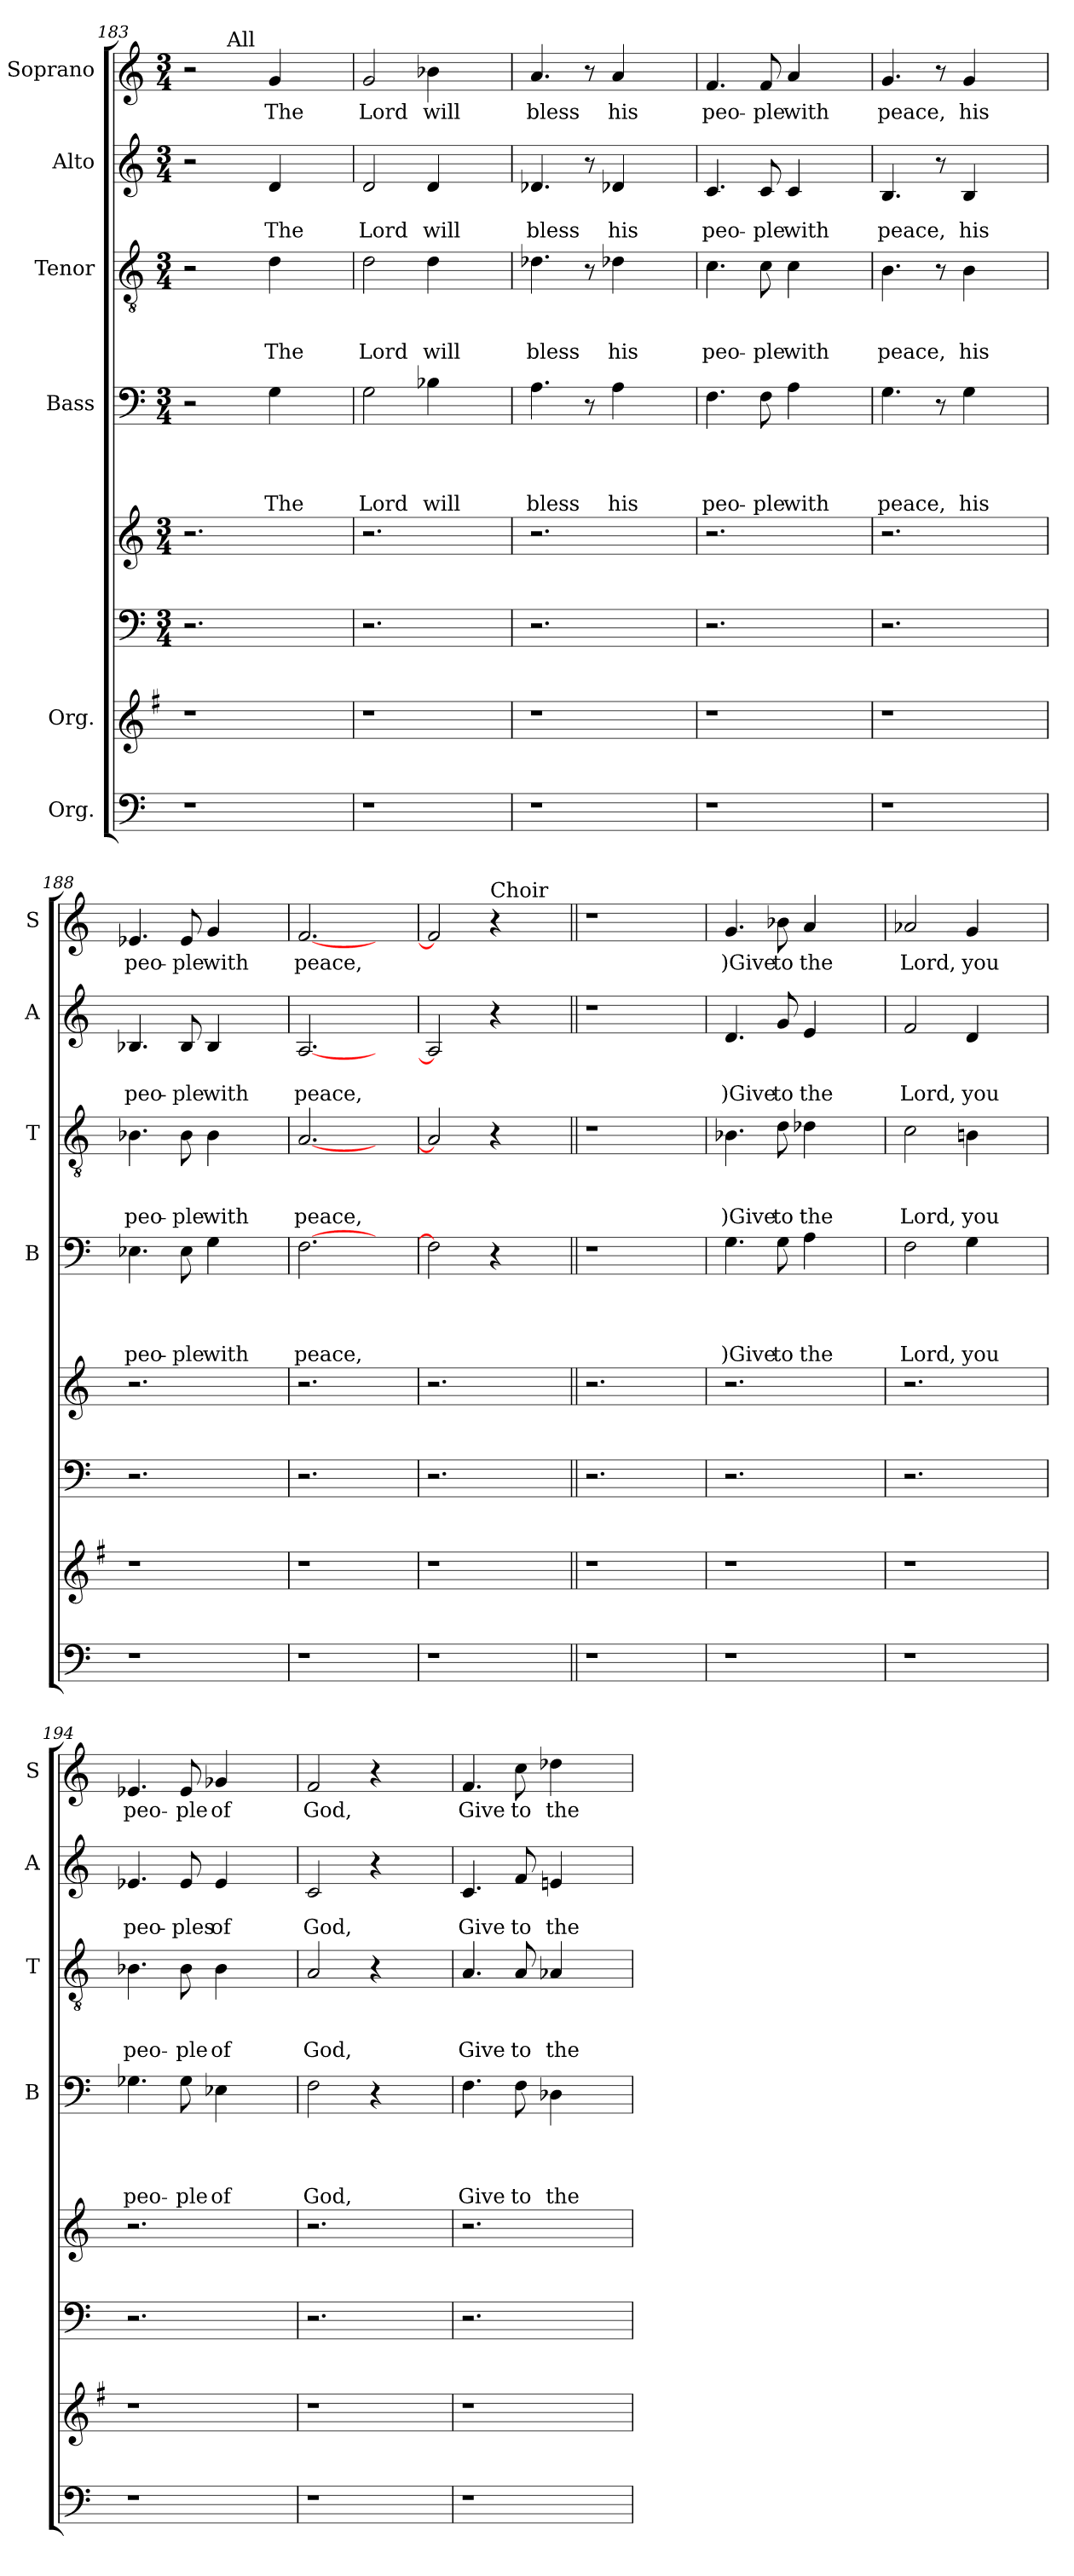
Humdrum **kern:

**kern	**kern	**kern	**kern	**kern	**text	**text	**text	**text	**kern	**text	**text	**text	**kern	**text	**text	**kern	**text
*part8	*part7	*part6	*part5	*part4	*part4	*part4	*part4	*part4	*part3	*part3	*part3	*part3	*part2	*part2	*part2	*part1	*part1
*staff8	*staff7	*staff6	*staff5	*staff4	*staff4	*staff4	*staff4	*staff4	*staff3	*staff3	*staff3	*staff3	*staff2	*staff2	*staff2	*staff1	*staff1
*I"Org.	*I"Org.	*	*	*I"Bass	*	*	*	*	*I"Tenor	*	*	*	*I"Alto	*	*	*I"Soprano	*
*	*	*	*	*I'B	*	*	*	*	*I'T	*	*	*	*I'A	*	*	*I'S	*
*clefF4	*clefG2	*clefF4	*clefG2	*clefF4	*	*	*	*	*clefGv2	*	*	*	*clefG2	*	*	*clefG2	*
*k[]	*k[f#]	*k[]	*k[]	*k[]	*	*	*	*	*k[]	*	*	*	*k[]	*	*	*k[]	*
*C:	*G:	*C:	*C:	*C:	*	*	*	*	*C:	*	*	*	*C:	*	*	*C:	*
*	*	*M3/4	*M3/4	*M3/4	*	*	*	*	*M3/4	*	*	*	*M3/4	*	*	*M3/4	*
=183	=183	=183	=183	=183	=183	=183	=183	=183	=183	=183	=183	=183	=183	=183	=183	=183	=183
*	*	*	*	*	*	*	*	*	*	*	*	*	*	*	*	*^	*
1r	1r	2.r	2.r	2r	.	.	.	.	2r	.	.	.	2r	.	.	2r	4ryy	.
!	!	!	!	!	!	!	!	!	!	!	!	!	!	!	!	!	!LO:TX:a:t=All	!
.	.	.	.	.	.	.	.	.	.	.	.	.	.	.	.	.	2.ryy	.
!	!	!	!	!	!	!	!	!LO:LY:b	!	!	!	!LO:LY:b	!	!	!LO:LY:b	!	!	!LO:LY:b
.	.	.	.	4G\	.	.	.	The	4d\	.	.	The	4d/	.	The	4g/	.	The
.	.	4ryy	4ryy	4ryy	.	.	.	.	4ryy	.	.	.	4ryy	.	.	4ryy	.	.
=184	=184	=184	=184	=184	=184	=184	=184	=184	=184	=184	=184	=184	=184	=184	=184	=184	=184	=184
!	!	!	!	!	!	!	!	!LO:LY:b	!	!	!	!LO:LY:b	!	!	!LO:LY:b	!	!	!LO:LY:b
*	*	*	*	*	*	*	*	*	*	*	*	*	*	*	*	*v	*v	*
1r	1r	2.r	2.r	2G\	.	.	.	Lord	2d\	.	.	Lord	2d/	.	Lord	2g/	Lord
!	!	!	!	!	!	!	!	!LO:LY:b	!	!	!	!LO:LY:b	!	!	!LO:LY:b	!	!LO:LY:b
.	.	.	.	4B-X\	.	.	.	will	4d\	.	.	will	4d/	.	will	4b-X\	will
.	.	4ryy	4ryy	4ryy	.	.	.	.	4ryy	.	.	.	4ryy	.	.	4ryy	.
=185	=185	=185	=185	=185	=185	=185	=185	=185	=185	=185	=185	=185	=185	=185	=185	=185	=185
!	!	!	!	!	!	!	!	!LO:LY:b	!	!	!	!LO:LY:b	!	!	!LO:LY:b	!	!LO:LY:b
1r	1r	2.r	2.r	4.A\	.	.	.	bless	4.d-X\	.	.	bless	4.d-X/	.	bless	4.a/	bless
.	.	.	.	8r	.	.	.	.	8r	.	.	.	8r	.	.	8r	.
!	!	!	!	!	!	!	!	!LO:LY:b	!	!	!	!LO:LY:b	!	!	!LO:LY:b	!	!LO:LY:b
.	.	.	.	4A\	.	.	.	his	4d-X\	.	.	his	4d-X/	.	his	4a/	his
.	.	4ryy	4ryy	4ryy	.	.	.	.	4ryy	.	.	.	4ryy	.	.	4ryy	.
=186	=186	=186	=186	=186	=186	=186	=186	=186	=186	=186	=186	=186	=186	=186	=186	=186	=186
!	!	!	!	!	!	!	!	!LO:LY:b	!	!	!	!LO:LY:b	!	!	!LO:LY:b	!	!LO:LY:b
1r	1r	2.r	2.r	4.F\	.	.	.	peo-	4.c\	.	.	peo-	4.c/	.	peo-	4.f/	peo-
!	!	!	!	!	!	!	!	!LO:LY:b	!	!	!	!LO:LY:b	!	!	!LO:LY:b	!	!LO:LY:b
.	.	.	.	8F\	.	.	.	-ple	8c\	.	.	-ple	8c/	.	-ple	8f/	-ple
!	!	!	!	!	!	!	!	!LO:LY:b	!	!	!	!LO:LY:b	!	!	!LO:LY:b	!	!LO:LY:b
.	.	.	.	4A\	.	.	.	with	4c\	.	.	with	4c/	.	with	4a/	with
.	.	4ryy	4ryy	4ryy	.	.	.	.	4ryy	.	.	.	4ryy	.	.	4ryy	.
=187	=187	=187	=187	=187	=187	=187	=187	=187	=187	=187	=187	=187	=187	=187	=187	=187	=187
!	!	!	!	!	!	!	!	!LO:LY:b	!	!	!	!LO:LY:b	!	!	!LO:LY:b	!	!LO:LY:b
1r	1r	2.r	2.r	4.G\	.	.	.	peace,	4.B\	.	.	peace,	4.B/	.	peace,	4.g/	peace,
.	.	.	.	8r	.	.	.	.	8r	.	.	.	8r	.	.	8r	.
!	!	!	!	!	!	!	!	!LO:LY:b	!	!	!	!LO:LY:b	!	!	!LO:LY:b	!	!LO:LY:b
.	.	.	.	4G\	.	.	.	his	4B\	.	.	his	4B/	.	his	4g/	his
.	.	4ryy	4ryy	4ryy	.	.	.	.	4ryy	.	.	.	4ryy	.	.	4ryy	.
=188	=188	=188	=188	=188	=188	=188	=188	=188	=188	=188	=188	=188	=188	=188	=188	=188	=188
!	!	!	!	!	!	!	!	!LO:LY:b	!	!	!	!LO:LY:b	!	!	!LO:LY:b	!	!LO:LY:b
1r	1r	2.r	2.r	4.E-X\	.	.	.	peo-	4.B-X\	.	.	peo-	4.B-X/	.	peo-	4.e-X/	peo-
!	!	!	!	!	!	!	!	!LO:LY:b	!	!	!	!LO:LY:b	!	!	!LO:LY:b	!	!LO:LY:b
.	.	.	.	8E-\	.	.	.	-ple	8B-\	.	.	-ple	8B-/	.	-ple	8e-/	-ple
!	!	!	!	!	!	!	!	!LO:LY:b	!	!	!	!LO:LY:b	!	!	!LO:LY:b	!	!LO:LY:b
.	.	.	.	4G\	.	.	.	with	4B-\	.	.	with	4B-/	.	with	4g/	with
.	.	4ryy	4ryy	4ryy	.	.	.	.	4ryy	.	.	.	4ryy	.	.	4ryy	.
!!LO:LB:g=z
=189	=189	=189	=189	=189	=189	=189	=189	=189	=189	=189	=189	=189	=189	=189	=189	=189	=189
!	!	!	!	!	!	!	!	!LO:LY:b	!	!	!	!LO:LY:b	!	!	!LO:LY:b	!	!LO:LY:b
1r	1r	2.r	2.r	[>2.F\	.	.	.	peace,	[<2.A/	.	.	peace,	[<2.A/	.	peace,	[<2.f/	peace,
.	.	4ryy	4ryy	4ryy	.	.	.	.	4ryy	.	.	.	4ryy	.	.	4ryy	.
=190	=190	=190	=190	=190	=190	=190	=190	=190	=190	=190	=190	=190	=190	=190	=190	=190	=190
1r	1r	2.r	2.r	2F\]	.	.	.	.	2A/]	.	.	.	2A/]	.	.	2f/]	.
!	!	!	!	!	!	!	!	!	!	!	!	!	!	!	!	!LO:TX:a:t=Choir	!
.	.	.	.	4r	.	.	.	.	4r	.	.	.	4r	.	.	4r	.
.	.	4ryy	4ryy	4ryy	.	.	.	.	4ryy	.	.	.	4ryy	.	.	4ryy	.
=191||	=191||	=191||	=191||	=191||	=191||	=191||	=191||	=191||	=191||	=191||	=191||	=191||	=191||	=191||	=191||	=191||	=191||
!	!	!	!	!LO:N:vis=1	!	!	!	!	!LO:N:vis=1	!	!	!	!LO:N:vis=1	!	!	!LO:N:vis=1	!
1r	1r	2.r	2.r	2.r	.	.	.	.	2.r	.	.	.	2.r	.	.	2.r	.
.	.	4ryy	4ryy	4ryy	.	.	.	.	4ryy	.	.	.	4ryy	.	.	4ryy	.
=192	=192	=192	=192	=192	=192	=192	=192	=192	=192	=192	=192	=192	=192	=192	=192	=192	=192
!	!	!	!	!	!	!	!	!LO:LY:b	!	!	!	!LO:LY:b	!	!	!LO:LY:b	!	!LO:LY:b
1r	1r	2.r	2.r	4.G>\	.	.	.	)Give	4.B-X\	.	.	)Give	4.d</	.	)Give	4.g</	)Give
!	!	!	!	!	!	!	!	!LO:LY:b	!	!	!	!LO:LY:b	!	!	!LO:LY:b	!	!LO:LY:b
.	.	.	.	8G\	.	.	.	to	8d\	.	.	to	8g/	.	to	8b-X\	to
!	!	!	!	!	!	!	!	!LO:LY:b	!	!	!	!LO:LY:b	!	!	!LO:LY:b	!	!LO:LY:b
.	.	.	.	4A\	.	.	.	the	4d-X\	.	.	the	4e/	.	the	4a/	the
.	.	4ryy	4ryy	4ryy	.	.	.	.	4ryy	.	.	.	4ryy	.	.	4ryy	.
=193	=193	=193	=193	=193	=193	=193	=193	=193	=193	=193	=193	=193	=193	=193	=193	=193	=193
!	!	!	!	!	!	!	!	!LO:LY:b	!	!	!	!LO:LY:b	!	!	!LO:LY:b	!	!LO:LY:b
1r	1r	2.r	2.r	2F\	.	.	.	Lord,	2c\	.	.	Lord,	2f/	.	Lord,	2a-X/	Lord,
!	!	!	!	!	!	!	!	!LO:LY:b	!	!	!	!LO:LY:b	!	!	!LO:LY:b	!	!LO:LY:b
.	.	.	.	4G\	.	.	.	you	4Bn\	.	.	you	4d/	.	you	4g/	you
.	.	4ryy	4ryy	4ryy	.	.	.	.	4ryy	.	.	.	4ryy	.	.	4ryy	.
=194	=194	=194	=194	=194	=194	=194	=194	=194	=194	=194	=194	=194	=194	=194	=194	=194	=194
!	!	!	!	!	!	!	!	!LO:LY:b	!	!	!	!LO:LY:b	!	!	!LO:LY:b	!	!LO:LY:b
1r	1r	2.r	2.r	4.G-X\	.	.	.	peo-	4.B-X\	.	.	peo-	4.e-X/	.	peo-	4.e-X/	peo-
!	!	!	!	!	!	!	!	!LO:LY:b	!	!	!	!LO:LY:b	!	!	!LO:LY:b	!	!LO:LY:b
.	.	.	.	8G-\	.	.	.	-ple	8B-\	.	.	-ple	8e-/	.	-ples	8e-/	-ple
!	!	!	!	!	!	!	!	!LO:LY:b	!	!	!	!LO:LY:b	!	!	!LO:LY:b	!	!LO:LY:b
.	.	.	.	4E-X\	.	.	.	of	4B-\	.	.	of	4e-/	.	of	4g-X/	of
.	.	4ryy	4ryy	4ryy	.	.	.	.	4ryy	.	.	.	4ryy	.	.	4ryy	.
=195	=195	=195	=195	=195	=195	=195	=195	=195	=195	=195	=195	=195	=195	=195	=195	=195	=195
!	!	!	!	!	!	!	!	!LO:LY:b	!	!	!	!LO:LY:b	!	!	!LO:LY:b	!	!LO:LY:b
1r	1r	2.r	2.r	2F\	.	.	.	God,	2A/	.	.	God,	2c/	.	God,	2f/	God,
.	.	.	.	4r	.	.	.	.	4r	.	.	.	4r	.	.	4r	.
.	.	4ryy	4ryy	4ryy	.	.	.	.	4ryy	.	.	.	4ryy	.	.	4ryy	.
!!LO:PB:g=z
=196	=196	=196	=196	=196	=196	=196	=196	=196	=196	=196	=196	=196	=196	=196	=196	=196	=196
!	!	!	!	!	!	!	!	!LO:LY:b	!	!	!	!LO:LY:b	!	!	!LO:LY:b	!	!LO:LY:b
1r	1r	2.r	2.r	4.F\	.	.	.	Give	4.A/	.	.	Give	4.c/	.	Give	4.f/	Give
!	!	!	!	!	!	!	!	!LO:LY:b	!	!	!	!LO:LY:b	!	!	!LO:LY:b	!	!LO:LY:b
.	.	.	.	8F\	.	.	.	to	8A/	.	.	to	8f/	.	to	8cc\	to
!	!	!	!	!	!	!	!	!LO:LY:b	!	!	!	!LO:LY:b	!	!	!LO:LY:b	!	!LO:LY:b
.	.	.	.	4D-X\	.	.	.	the	4A-X/	.	.	the	4en/	.	the	4dd-X\	the
.	.	4ryy	4ryy	4ryy	.	.	.	.	4ryy	.	.	.	4ryy	.	.	4ryy	.
=	=	=	=	=	=	=	=	=	=	=	=	=	=	=	=	=	=
*-	*-	*-	*-	*-	*-	*-	*-	*-	*-	*-	*-	*-	*-	*-	*-	*-	*-
